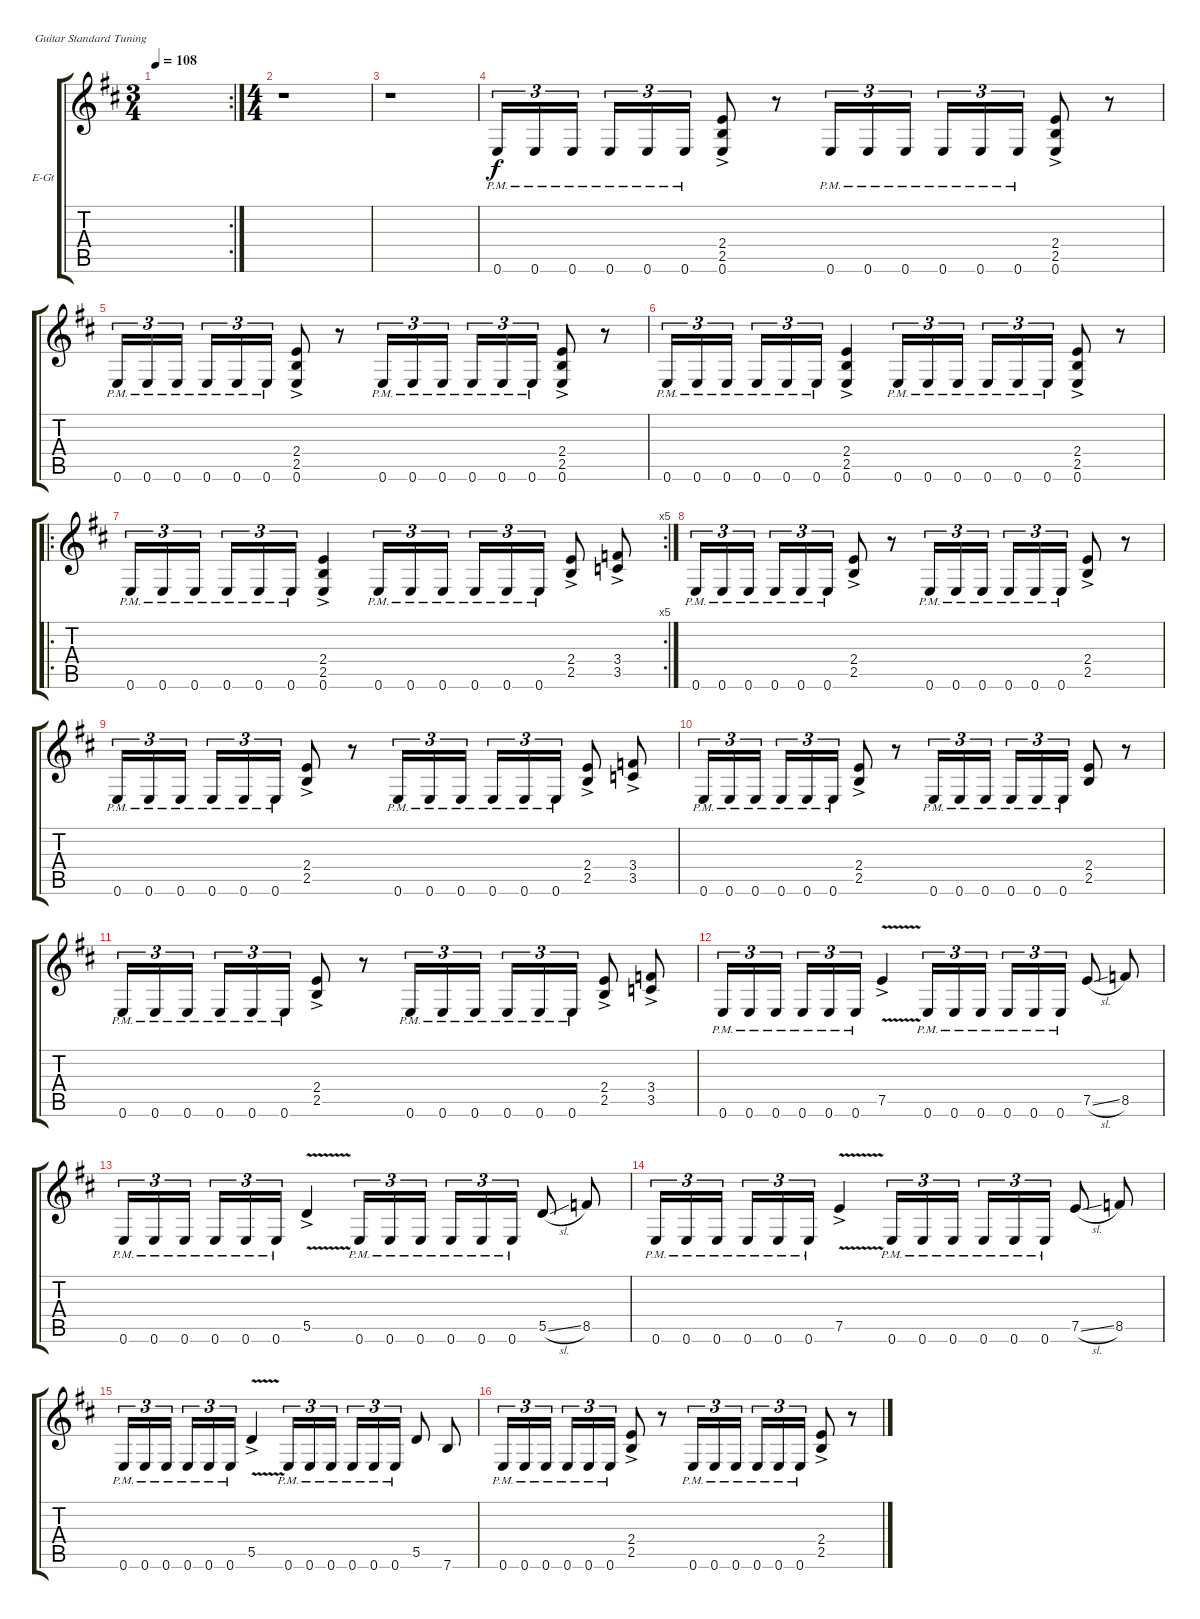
\bracketExtendMode groupsimilarinstruments
\firstSystemTrackNameOrientation horizontal
\otherSystemsTrackNameOrientation horizontal
\track ("Gtr 4" "E-Gt") {instrument distortionguitar}
\staff {score tabs}
\tuning (E4 B3 G3 D3 A2 E2)
\rc 2
\ts (3 4)
\tempo 108
\clef g2
\scale
1.06305
\ks d
|
\ts (4 4)
\beaming (8 2 2 2)
\scale
0.936948 r.1 |
\scale
1.06305 r.1 |
\scale
0.936948 0.6{pm}.16{tu (3 2)} 0.6{pm}.16{tu (3 2)} 0.6{pm}.16{tu (3 2)} 0.6{pm}.16{tu (3 2)} 0.6{pm}.16{tu (3 2)} 0.6{pm}.16{tu (3 2)} (2.4{ac} 2.5{ac} 0.6{ac}).8 r.8 0.6{pm}.16{tu (3 2)} 0.6{pm}.16{tu (3 2)} 0.6{pm}.16{tu (3 2)} 0.6{pm}.16{tu (3 2)} 0.6{pm}.16{tu (3 2)} 0.6{pm}.16{tu (3 2)} (2.4{ac} 2.5{ac} 0.6{ac}).8 r.8 |
\scale
1.06305 0.6{pm}.16{tu (3 2)} 0.6{pm}.16{tu (3 2)} 0.6{pm}.16{tu (3 2)} 0.6{pm}.16{tu (3 2)} 0.6{pm}.16{tu (3 2)} 0.6{pm}.16{tu (3 2)} (2.4{ac} 2.5{ac} 0.6{ac}).8 r.8 0.6{pm}.16{tu (3 2)} 0.6{pm}.16{tu (3 2)} 0.6{pm}.16{tu (3 2)} 0.6{pm}.16{tu (3 2)} 0.6{pm}.16{tu (3 2)} 0.6{pm}.16{tu (3 2)} (2.4{ac} 2.5{ac} 0.6{ac}).8 r.8 |
\scale
0.936948 0.6{pm}.16{tu (3 2)} 0.6{pm}.16{tu (3 2)} 0.6{pm}.16{tu (3 2)} 0.6{pm}.16{tu (3 2)} 0.6{pm}.16{tu (3 2)} 0.6{pm}.16{tu (3 2)} (2.4{ac} 2.5{ac} 0.6{ac}).4 0.6{pm}.16{tu (3 2)} 0.6{pm}.16{tu (3 2)} 0.6{pm}.16{tu (3 2)} 0.6{pm}.16{tu (3 2)} 0.6{pm}.16{tu (3 2)} 0.6{pm}.16{tu (3 2)} (2.4{ac} 2.5{ac} 0.6{ac}).8 r.8 |
\ro
\rc 5
\scale
1.06305 0.6{pm}.16{tu (3 2)} 0.6{pm}.16{tu (3 2)} 0.6{pm}.16{tu (3 2)} 0.6{pm}.16{tu (3 2)} 0.6{pm}.16{tu (3 2)} 0.6{pm}.16{tu (3 2)} (2.4{ac} 2.5{ac} 0.6{ac}).4 0.6{pm}.16{tu (3 2)} 0.6{pm}.16{tu (3 2)} 0.6{pm}.16{tu (3 2)} 0.6{pm}.16{tu (3 2)} 0.6{pm}.16{tu (3 2)} 0.6{pm}.16{tu (3 2)} (2.4{ac} 2.5{ac}).8 (3.4{ac} 3.5{ac}).8 |
\scale
0.936948 0.6{pm}.16{tu (3 2)} 0.6{pm}.16{tu (3 2)} 0.6{pm}.16{tu (3 2)} 0.6{pm}.16{tu (3 2)} 0.6{pm}.16{tu (3 2)} 0.6{pm}.16{tu (3 2)} (2.4{ac} 2.5{ac}).8 r.8 0.6{pm}.16{tu (3 2)} 0.6{pm}.16{tu (3 2)} 0.6{pm}.16{tu (3 2)} 0.6{pm}.16{tu (3 2)} 0.6{pm}.16{tu (3 2)} 0.6{pm}.16{tu (3 2)} (2.4{ac} 2.5{ac}).8 r.8 |
\scale
1.06305 0.6{pm}.16{tu (3 2)} 0.6{pm}.16{tu (3 2)} 0.6{pm}.16{tu (3 2)} 0.6{pm}.16{tu (3 2)} 0.6{pm}.16{tu (3 2)} 0.6{pm}.16{tu (3 2)} (2.4{ac} 2.5{ac}).8 r.8 0.6{pm}.16{tu (3 2)} 0.6{pm}.16{tu (3 2)} 0.6{pm}.16{tu (3 2)} 0.6{pm}.16{tu (3 2)} 0.6{pm}.16{tu (3 2)} 0.6{pm}.16{tu (3 2)} (2.4{ac} 2.5{ac}).8 (3.4{ac} 3.5{ac}).8 |
\scale
0.936948 0.6{pm}.16{tu (3 2)} 0.6{pm}.16{tu (3 2)} 0.6{pm}.16{tu (3 2)} 0.6{pm}.16{tu (3 2)} 0.6{pm}.16{tu (3 2)} 0.6{pm}.16{tu (3 2)} (2.4{ac} 2.5{ac}).8 r.8 0.6{pm}.16{tu (3 2)} 0.6{pm}.16{tu (3 2)} 0.6{pm}.16{tu (3 2)} 0.6{pm}.16{tu (3 2)} 0.6{pm}.16{tu (3 2)} 0.6{pm}.16{tu (3 2)} (2.4 2.5).8 r.8 |
\scale
1.06305 0.6{pm}.16{tu (3 2)} 0.6{pm}.16{tu (3 2)} 0.6{pm}.16{tu (3 2)} 0.6{pm}.16{tu (3 2)} 0.6{pm}.16{tu (3 2)} 0.6{pm}.16{tu (3 2)} (2.4{ac} 2.5{ac}).8 r.8 0.6{pm}.16{tu (3 2)} 0.6{pm}.16{tu (3 2)} 0.6{pm}.16{tu (3 2)} 0.6{pm}.16{tu (3 2)} 0.6{pm}.16{tu (3 2)} 0.6{pm}.16{tu (3 2)} (2.4{ac} 2.5{ac}).8 (3.4{ac} 3.5{ac}).8 |
\scale
0.936948 0.6{pm}.16{tu (3 2)} 0.6{pm}.16{tu (3 2)} 0.6{pm}.16{tu (3 2)} 0.6{pm}.16{tu (3 2)} 0.6{pm}.16{tu (3 2)} 0.6{pm}.16{tu (3 2)} 7.5{v ac}.4 0.6{pm}.16{tu (3 2)} 0.6{pm}.16{tu (3 2)} 0.6{pm}.16{tu (3 2)} 0.6{pm}.16{tu (3 2)} 0.6{pm}.16{tu (3 2)} 0.6{pm}.16{tu (3 2)} 7.5{sl}.8 8.5.8 |
\scale
1.06305 0.6{pm}.16{tu (3 2)} 0.6{pm}.16{tu (3 2)} 0.6{pm}.16{tu (3 2)} 0.6{pm}.16{tu (3 2)} 0.6{pm}.16{tu (3 2)} 0.6{pm}.16{tu (3 2)} 5.5{v ac}.4 0.6{pm}.16{tu (3 2)} 0.6{pm}.16{tu (3 2)} 0.6{pm}.16{tu (3 2)} 0.6{pm}.16{tu (3 2)} 0.6{pm}.16{tu (3 2)} 0.6{pm}.16{tu (3 2)} 5.5{sl}.8 8.5.8 |
\scale
0.936948 0.6{pm}.16{tu (3 2)} 0.6{pm}.16{tu (3 2)} 0.6{pm}.16{tu (3 2)} 0.6{pm}.16{tu (3 2)} 0.6{pm}.16{tu (3 2)} 0.6{pm}.16{tu (3 2)} 7.5{v ac}.4 0.6{pm}.16{tu (3 2)} 0.6{pm}.16{tu (3 2)} 0.6{pm}.16{tu (3 2)} 0.6{pm}.16{tu (3 2)} 0.6{pm}.16{tu (3 2)} 0.6{pm}.16{tu (3 2)} 7.5{sl}.8 8.5.8 |
\scale
1.06305 0.6{pm}.16{tu (3 2)} 0.6{pm}.16{tu (3 2)} 0.6{pm}.16{tu (3 2)} 0.6{pm}.16{tu (3 2)} 0.6{pm}.16{tu (3 2)} 0.6{pm}.16{tu (3 2)} 5.5{v ac}.4 0.6{pm}.16{tu (3 2)} 0.6{pm}.16{tu (3 2)} 0.6{pm}.16{tu (3 2)} 0.6{pm}.16{tu (3 2)} 0.6{pm}.16{tu (3 2)} 0.6{pm}.16{tu (3 2)} 5.5.8 7.6.8 |
\scale
0.936948 0.6{pm}.16{tu (3 2)} 0.6{pm}.16{tu (3 2)} 0.6{pm}.16{tu (3 2)} 0.6{pm}.16{tu (3 2)} 0.6{pm}.16{tu (3 2)} 0.6{pm}.16{tu (3 2)} (2.4{ac} 2.5{ac}).8 r.8 0.6{pm}.16{tu (3 2)} 0.6{pm}.16{tu (3 2)} 0.6{pm}.16{tu (3 2)} 0.6{pm}.16{tu (3 2)} 0.6{pm}.16{tu (3 2)} 0.6{pm}.16{tu (3 2)} (2.4{ac} 2.5{ac}).8 r.8
